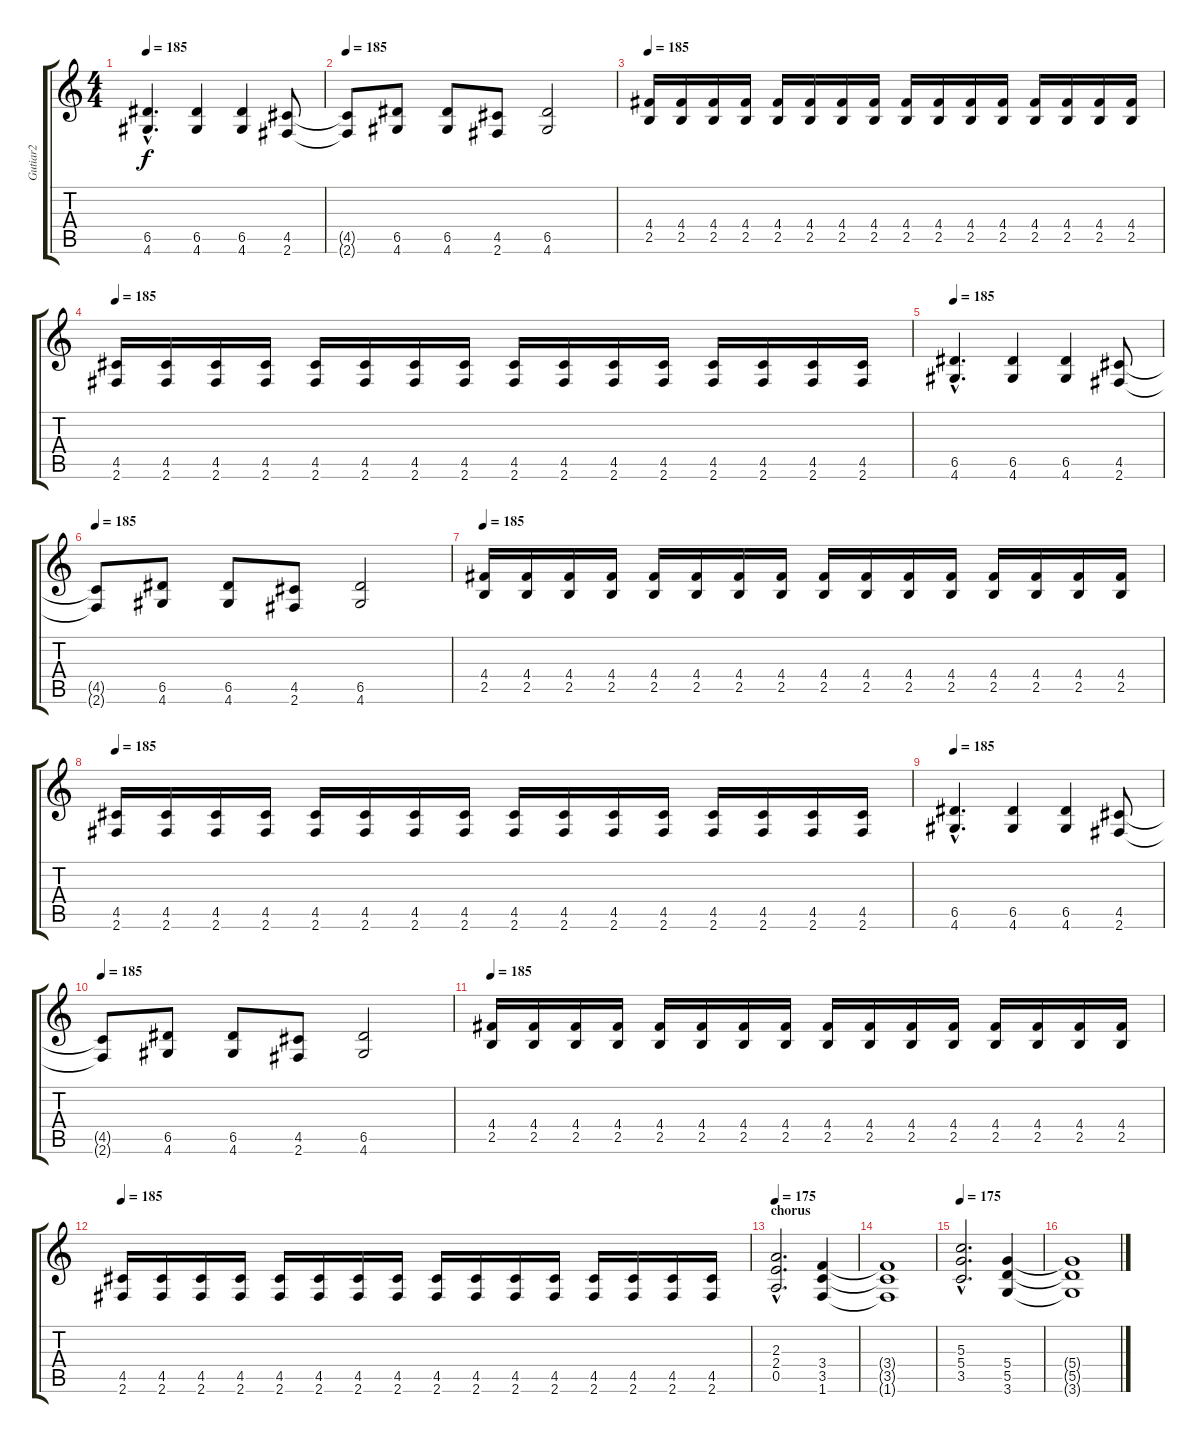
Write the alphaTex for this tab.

\track ("Gutiar2" "Gutiar2") {instrument distortionguitar}
\staff {score tabs}
\tuning (E4 B3 G3 D3 A2 E2) {hide}
\ts (4 4)
\tempo 185
\clef g2
\ks c
(6.5{hac} 4.6{hac}).4{d dy f instrument distortionguitar} (6.5 4.6).4 (6.5 4.6).4 (4.5 2.6).8 |
\tempo 185
(4.5{t} 2.6{t}).8 (6.5 4.6).8 (6.5 4.6).8 (4.5 2.6).8 (6.5 4.6).2 |
\tempo 185
(4.4 2.5).16 (4.4 2.5).16 (4.4 2.5).16 (4.4 2.5).16 (4.4 2.5).16 (4.4 2.5).16 (4.4 2.5).16 (4.4 2.5).16 (4.4 2.5).16 (4.4 2.5).16 (4.4 2.5).16 (4.4 2.5).16 (4.4 2.5).16 (4.4 2.5).16 (4.4 2.5).16 (4.4 2.5).16 |
\tempo 185
(4.5 2.6).16 (4.5 2.6).16 (4.5 2.6).16 (4.5 2.6).16 (4.5 2.6).16 (4.5 2.6).16 (4.5 2.6).16 (4.5 2.6).16 (4.5 2.6).16 (4.5 2.6).16 (4.5 2.6).16 (4.5 2.6).16 (4.5 2.6).16 (4.5 2.6).16 (4.5 2.6).16 (4.5 2.6).16 |
\tempo 185
(6.5{hac} 4.6{hac}).4{d instrument distortionguitar} (6.5 4.6).4 (6.5 4.6).4 (4.5 2.6).8 |
\tempo 185
(4.5{t} 2.6{t}).8 (6.5 4.6).8 (6.5 4.6).8 (4.5 2.6).8 (6.5 4.6).2 |
\tempo 185
(4.4 2.5).16 (4.4 2.5).16 (4.4 2.5).16 (4.4 2.5).16 (4.4 2.5).16 (4.4 2.5).16 (4.4 2.5).16 (4.4 2.5).16 (4.4 2.5).16 (4.4 2.5).16 (4.4 2.5).16 (4.4 2.5).16 (4.4 2.5).16 (4.4 2.5).16 (4.4 2.5).16 (4.4 2.5).16 |
\tempo 185
(4.5 2.6).16 (4.5 2.6).16 (4.5 2.6).16 (4.5 2.6).16 (4.5 2.6).16 (4.5 2.6).16 (4.5 2.6).16 (4.5 2.6).16 (4.5 2.6).16 (4.5 2.6).16 (4.5 2.6).16 (4.5 2.6).16 (4.5 2.6).16 (4.5 2.6).16 (4.5 2.6).16 (4.5 2.6).16 |
\tempo 185
(6.5{hac} 4.6{hac}).4{d instrument distortionguitar} (6.5 4.6).4 (6.5 4.6).4 (4.5 2.6).8 |
\tempo 185
(4.5{t} 2.6{t}).8 (6.5 4.6).8 (6.5 4.6).8 (4.5 2.6).8 (6.5 4.6).2 |
\tempo 185
(4.4 2.5).16 (4.4 2.5).16 (4.4 2.5).16 (4.4 2.5).16 (4.4 2.5).16 (4.4 2.5).16 (4.4 2.5).16 (4.4 2.5).16 (4.4 2.5).16 (4.4 2.5).16 (4.4 2.5).16 (4.4 2.5).16 (4.4 2.5).16 (4.4 2.5).16 (4.4 2.5).16 (4.4 2.5).16 |
\tempo 185
(4.5 2.6).16 (4.5 2.6).16 (4.5 2.6).16 (4.5 2.6).16 (4.5 2.6).16 (4.5 2.6).16 (4.5 2.6).16 (4.5 2.6).16 (4.5 2.6).16 (4.5 2.6).16 (4.5 2.6).16 (4.5 2.6).16 (4.5 2.6).16 (4.5 2.6).16 (4.5 2.6).16 (4.5 2.6).16 |
\section ("" "chorus")
\tempo 175
(2.3{hac} 2.4{hac} 0.5{hac}).2{d volume 12} (3.4 3.5 1.6).4 |
(3.4{t} 3.5{t} 1.6{t}).1 |
\tempo 175
(5.3{hac} 5.4{hac} 3.5{hac}).2{d} (5.4 5.5 3.6).4 |
(5.4{t} 5.5{t} 3.6{t}).1
